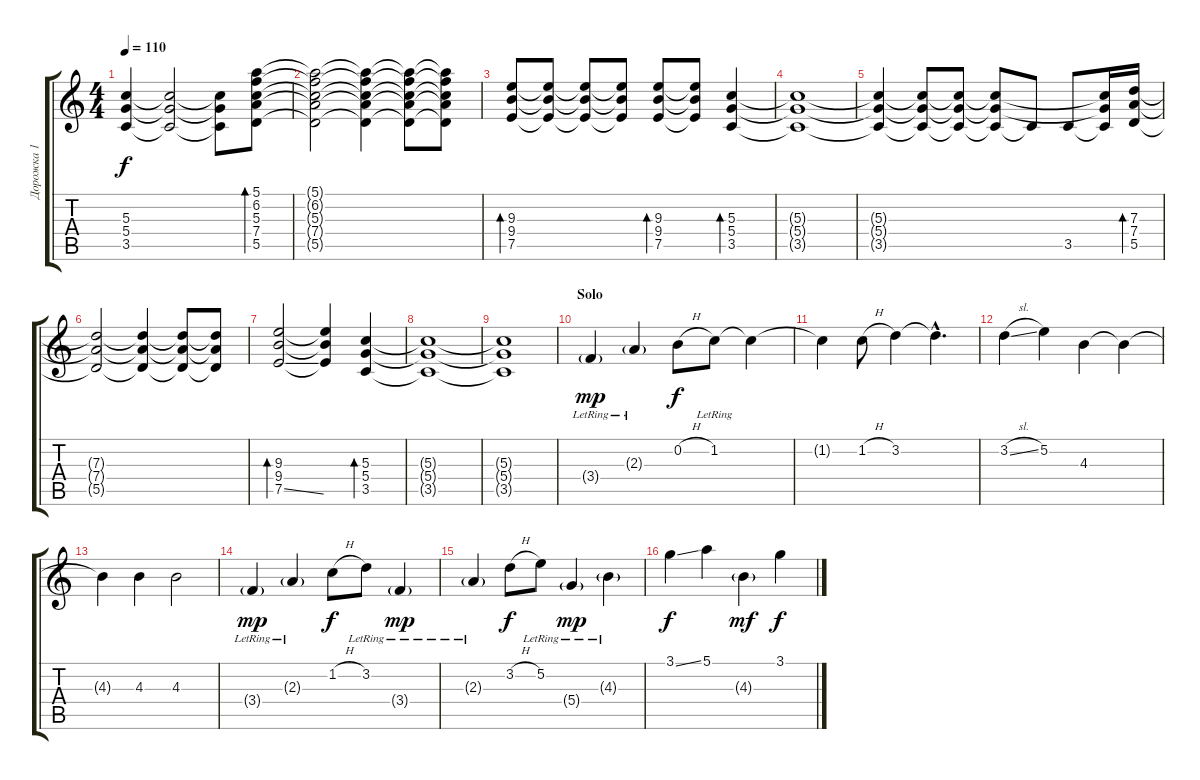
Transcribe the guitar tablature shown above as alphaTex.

\track ("Дорожка 1" "Дорожка 1") {instrument acousticguitarnylon}
\staff {score tabs}
\tuning (E4 B3 G3 D3 A2 E2) {hide}
\ts (4 4)
\tempo 110
\clef g2
\ks c
(5.3{t} 5.4{t} 3.5{t}).4{dy f} (5.3{t} 5.4{t} 3.5{t}).2 (5.3{t} 5.4{t} 3.5{t}).8 (5.1 6.2 5.3 7.4 5.5).8{bd 480} |
(5.1{t} 6.2{t} 5.3{t} 7.4{t} 5.5{t}).2 (5.1{t} 6.2{t} 5.3{t} 7.4{t} 5.5{t}).4 (5.1{t} 6.2{t} 5.3{t} 7.4{t} 5.5{t}).8 (5.1{t} 6.2{t} 5.3{t} 7.4{t} 5.5{t}).8 |
(9.3 9.4 7.5).8{bd 240} (9.3{t} 9.4{t} 7.5{t}).8 (9.3{t} 9.4{t} 7.5{t}).8 (9.3{t} 9.4{t} 7.5{t}).8 (9.3 9.4 7.5).8{bd 240} (9.3{t} 9.4{t} 7.5{t}).8 (5.3 5.4 3.5).4{bd 120} |
(5.3{t} 5.4{t} 3.5{t}).1 |
(5.3{t} 5.4{t} 3.5{t}).4 (5.3{t} 5.4{t} 3.5{t}).8 (5.3{t} 5.4{t} 3.5{t}).8 (5.3{t} 5.4{t} 3.5{t}).8 3.5{t}.8 3.5.8 (5.3{t} 5.4{t} 3.5{t}).16 (7.3 7.4 5.5).16{bd 480} |
(7.3{t} 7.4{t} 5.5{t}).2 (7.3{t} 7.4{t} 5.5{t}).4 (7.3{t} 7.4{t} 5.5{t}).8 (7.3{t} 7.4{t} 5.5{t}).8 |
(9.3 9.4 7.5{ss}).2{bd 240} (9.3{t} 9.4{t} 7.5{t}).4 (5.3 5.4 3.5).4{bd 480} |
(5.3{t} 5.4{t} 3.5{t}).1 |
(5.3{t} 5.4{t} 3.5{t}).1 |
\section ("" "Solo")
3.4{g lr}.4{dy mp} 2.3{g lr}.4 0.2{h}.8{dy f} 1.2{lr}.8 1.2{t}.4 |
1.2{t}.4 1.2{h}.8 3.2.4 3.2{hac t}.4{d} |
3.2{sl}.4 5.2.4 4.3.4 4.3{t}.4 |
4.3{t}.4 4.3.4 4.3.2 |
3.4{g lr}.4{dy mp} 2.3{g lr}.4 1.2{h}.8{dy f} 3.2{lr}.8 3.4{g lr}.4{dy mp} |
2.3{g lr}.4 3.2{h}.8{dy f} 5.2{lr}.8 5.4{g lr}.4{dy mp} 4.3{g lr}.4 |
3.1{ss}.4{dy f} 5.1.4 4.3{g}.4{dy mf} 3.1.4{dy f}
